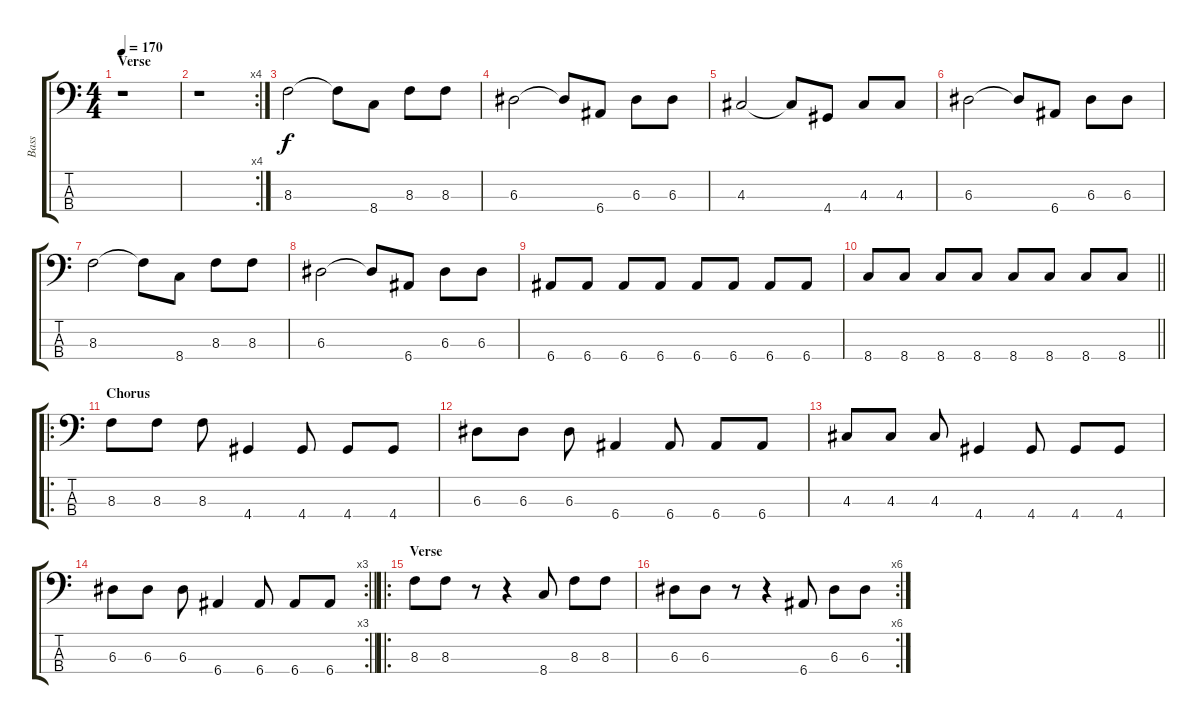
\track ("Bass" "Bass") {instrument acousticbass}
\staff {score tabs}
\tuning (G2 D2 A1 E1) {hide}
\ts (4 4)
\section ("" "Verse")
\tempo 170
\clef f4
\ks c
r.1{dy f instrument acousticbass} |
\rc 4
r.1 |
8.3.2 8.3{t}.8 8.4.8 8.3.8 8.3.8 |
6.3.2 6.3{t}.8 6.4.8 6.3.8 6.3.8 |
4.3.2 4.3{t}.8 4.4.8 4.3.8 4.3.8 |
6.3.2 6.3{t}.8 6.4.8 6.3.8 6.3.8 |
8.3.2 8.3{t}.8 8.4.8 8.3.8 8.3.8 |
6.3.2 6.3{t}.8 6.4.8 6.3.8 6.3.8 |
6.4.8 6.4.8 6.4.8 6.4.8 6.4.8 6.4.8 6.4.8 6.4.8 |
\barLineRight lightlight
8.4.8 8.4.8 8.4.8 8.4.8 8.4.8 8.4.8 8.4.8 8.4.8 |
\ro
\section ("" "Chorus")
8.3.8 8.3.8 8.3.8 4.4.4 4.4.8 4.4.8 4.4.8 |
6.3.8 6.3.8 6.3.8 6.4.4 6.4.8 6.4.8 6.4.8 |
4.3.8 4.3.8 4.3.8 4.4.4 4.4.8 4.4.8 4.4.8 |
\rc 3
\barLineRight lightlight
6.3.8 6.3.8 6.3.8 6.4.4 6.4.8 6.4.8 6.4.8 |
\ro
\section ("" "Verse")
8.3.8 8.3.8 r.8 r.4 8.4.8 8.3.8 8.3.8 |
\rc 6
6.3.8 6.3.8 r.8 r.4 6.4.8 6.3.8 6.3.8
